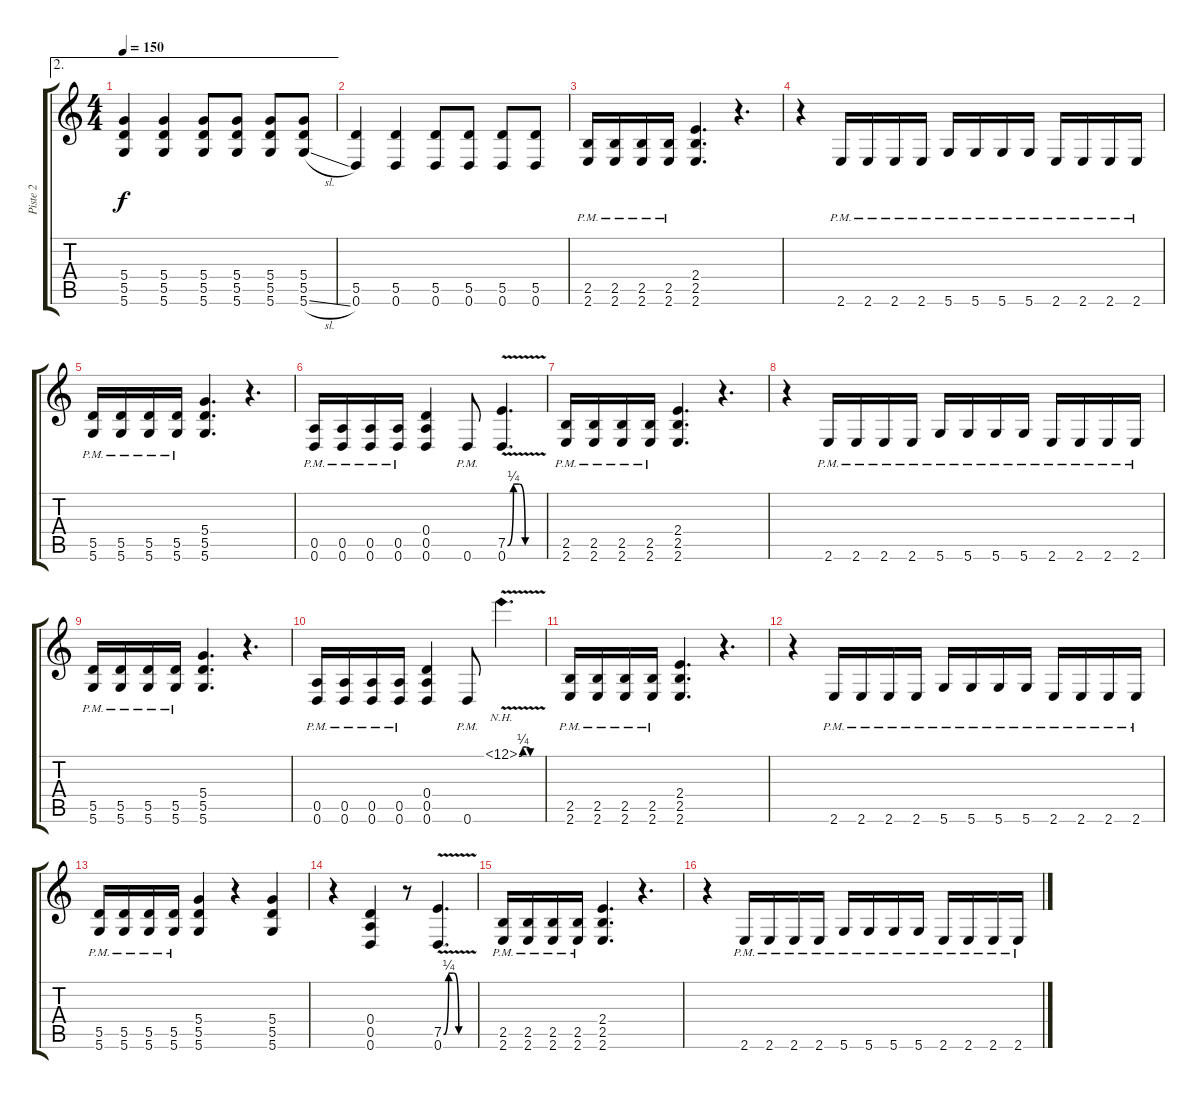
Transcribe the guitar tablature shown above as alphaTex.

\track ("Piste 2" "Piste 2") {instrument distortionguitar}
\staff {score tabs}
\tuning (E4 B3 G3 D3 A2 D2) {hide}
\ae 2
\ts (4 4)
\tempo 150
\clef g2
\ks c
(5.4 5.5 5.6).4{dy f} (5.4 5.5 5.6).4 (5.4 5.5 5.6).8 (5.4 5.5 5.6).8 (5.4 5.5 5.6).8 (5.4 5.5 5.6{sl}).8 |
(5.5 0.6).4 (5.5 0.6).4 (5.5 0.6).8 (5.5 0.6).8 (5.5 0.6).8 (5.5 0.6).8 |
(2.5{pm} 2.6{pm}).16 (2.5{pm} 2.6{pm}).16 (2.5{pm} 2.6{pm}).16 (2.5{pm} 2.6{pm}).16 (2.4 2.5 2.6).4{d} r.4{d} |
r.4 2.6{pm}.16 2.6{pm}.16 2.6{pm}.16 2.6{pm}.16 5.6{pm}.16 5.6{pm}.16 5.6{pm}.16 5.6{pm}.16 2.6{pm}.16 2.6{pm}.16 2.6{pm}.16 2.6{pm}.16 |
(5.5 5.6{pm}).16 (5.5 5.6{pm}).16 (5.5 5.6{pm}).16 (5.5 5.6{pm}).16 (5.4 5.5 5.6).4{d} r.4{d} |
(0.5{pm} 0.6{pm}).16 (0.5{pm} 0.6{pm}).16 (0.5{pm} 0.6{pm}).16 (0.5{pm} 0.6{pm}).16 (0.4 0.5 0.6).4 0.6{pm}.8 (7.5{be (custom 0 0 10 1 20 1 30 0 60 0) v} 0.6).4{d} |
(2.5{pm} 2.6{pm}).16 (2.5{pm} 2.6{pm}).16 (2.5{pm} 2.6{pm}).16 (2.5{pm} 2.6{pm}).16 (2.4 2.5 2.6).4{d} r.4{d} |
r.4 2.6{pm}.16 2.6{pm}.16 2.6{pm}.16 2.6{pm}.16 5.6{pm}.16 5.6{pm}.16 5.6{pm}.16 5.6{pm}.16 2.6{pm}.16 2.6{pm}.16 2.6{pm}.16 2.6{pm}.16 |
(5.5 5.6{pm}).16 (5.5 5.6{pm}).16 (5.5 5.6{pm}).16 (5.5 5.6{pm}).16 (5.4 5.5 5.6).4{d} r.4{d} |
(0.5{pm} 0.6{pm}).16 (0.5{pm} 0.6{pm}).16 (0.5{pm} 0.6{pm}).16 (0.5{pm} 0.6{pm}).16 (0.4 0.5 0.6).4 0.6{pm}.8 12.1{be (custom 0 0 10 1 20 1 30 0 60 0) nh v}.4{d} |
(2.5{pm} 2.6{pm}).16 (2.5{pm} 2.6{pm}).16 (2.5{pm} 2.6{pm}).16 (2.5{pm} 2.6{pm}).16 (2.4 2.5 2.6).4{d} r.4{d} |
r.4 2.6{pm}.16 2.6{pm}.16 2.6{pm}.16 2.6{pm}.16 5.6{pm}.16 5.6{pm}.16 5.6{pm}.16 5.6{pm}.16 2.6{pm}.16 2.6{pm}.16 2.6{pm}.16 2.6{pm}.16 |
(5.5 5.6{pm}).16 (5.5 5.6{pm}).16 (5.5 5.6{pm}).16 (5.5 5.6{pm}).16 (5.4 5.5 5.6).4 r.4 (5.4 5.5 5.6).4 |
r.4 (0.4 0.5 0.6).4 r.8 (7.5{be (custom 0 0 10 1 20 1 30 0 60 0) v} 0.6).4{d} |
(2.5{pm} 2.6{pm}).16 (2.5{pm} 2.6{pm}).16 (2.5{pm} 2.6{pm}).16 (2.5{pm} 2.6{pm}).16 (2.4 2.5 2.6).4{d} r.4{d} |
r.4 2.6{pm}.16 2.6{pm}.16 2.6{pm}.16 2.6{pm}.16 5.6{pm}.16 5.6{pm}.16 5.6{pm}.16 5.6{pm}.16 2.6{pm}.16 2.6{pm}.16 2.6{pm}.16 2.6{pm}.16
